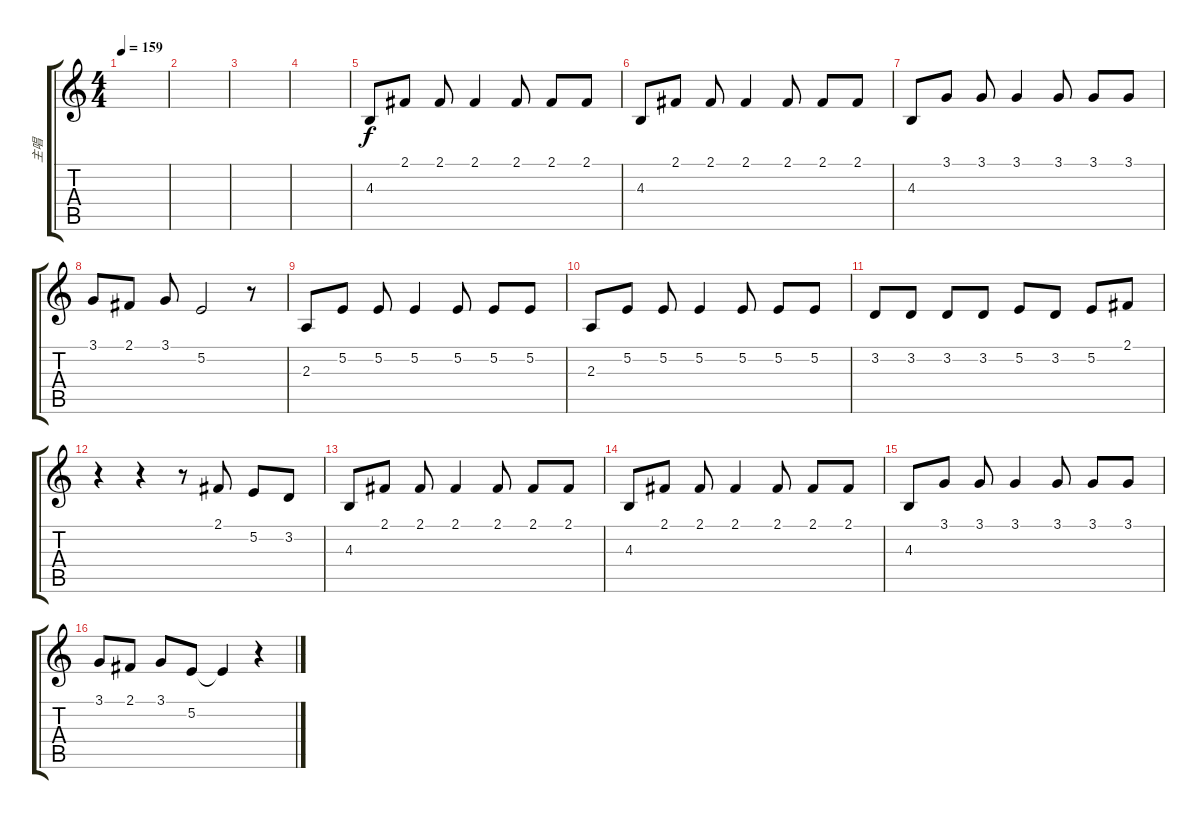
\track ("主唱" "主唱") {instrument flute}
\staff {score tabs}
\tuning (E4 B3 G3 D3 A2 E2) {hide}
\ts (4 4)
\tempo 159
\clef g2
\ks c
|
|
|
|
4.3.8 2.1.8 2.1.8 2.1.4 2.1.8 2.1.8 2.1.8 |
4.3.8 2.1.8 2.1.8 2.1.4 2.1.8 2.1.8 2.1.8 |
4.3.8 3.1.8 3.1.8 3.1.4 3.1.8 3.1.8 3.1.8 |
3.1.8 2.1.8 3.1.8 5.2.2 r.8 |
2.3.8 5.2.8 5.2.8 5.2.4 5.2.8 5.2.8 5.2.8 |
2.3.8 5.2.8 5.2.8 5.2.4 5.2.8 5.2.8 5.2.8 |
3.2.8 3.2.8 3.2.8 3.2.8 5.2.8 3.2.8 5.2.8 2.1.8 |
r.4 r.4 r.8 2.1.8 5.2.8 3.2.8 |
4.3.8 2.1.8 2.1.8 2.1.4 2.1.8 2.1.8 2.1.8 |
4.3.8 2.1.8 2.1.8 2.1.4 2.1.8 2.1.8 2.1.8 |
4.3.8 3.1.8 3.1.8 3.1.4 3.1.8 3.1.8 3.1.8 |
3.1.8{txt ""} 2.1.8 3.1.8 5.2.8 5.2{t}.4 r.4
